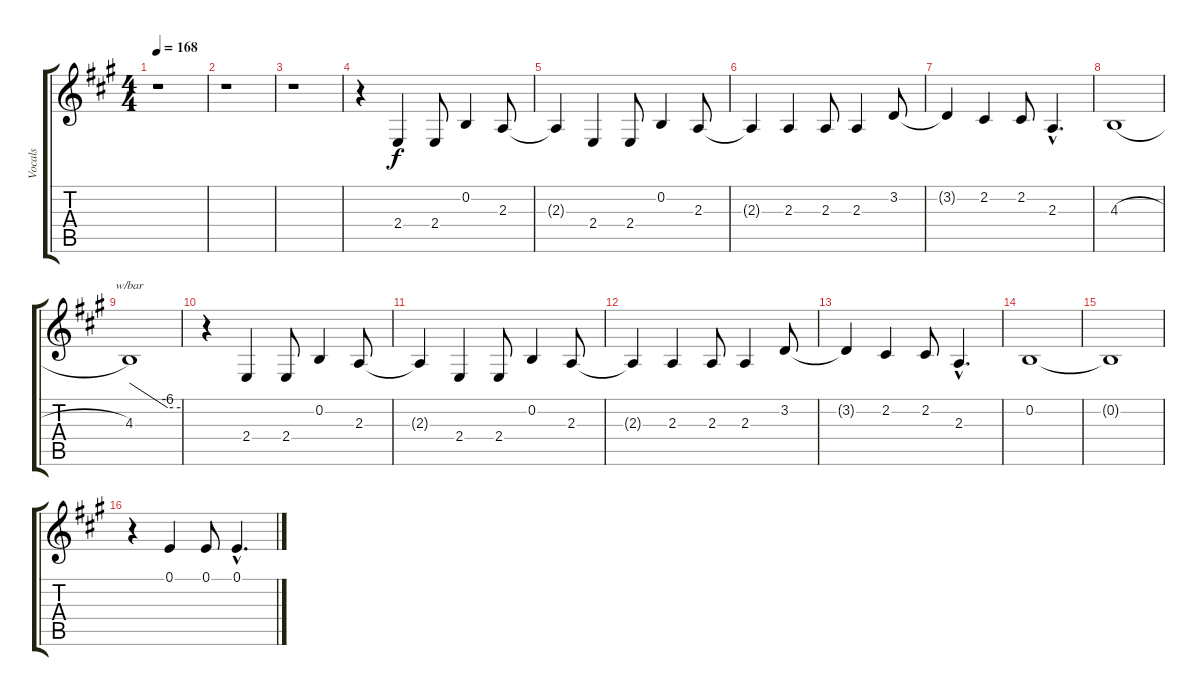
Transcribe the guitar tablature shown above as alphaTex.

\track ("Vocals" "Vocals") {instrument brasssection}
\staff {score tabs}
\tuning (E4 B3 G3 D3 A2 E2) {hide}
\ts (4 4)
\tempo 168
\clef g2
\ks a
r.1{dy f} |
r.1 |
r.1 |
r.4 2.4.4 2.4.8 0.2.4 2.3.8 |
2.3{t}.4 2.4.4 2.4.8 0.2.4 2.3.8 |
2.3{t}.4 2.3.4 2.3.8 2.3.4 3.2.8 |
3.2{t}.4 2.2.4 2.2.8 2.3{hac}.4{d} |
4.3{h}.1 |
4.3.1{tbe (custom default 0 0 45 -24 60 -24)} |
r.4 2.4.4 2.4.8 0.2.4 2.3.8 |
2.3{t}.4 2.4.4 2.4.8 0.2.4 2.3.8 |
2.3{t}.4 2.3.4 2.3.8 2.3.4 3.2.8 |
3.2{t}.4 2.2.4 2.2.8 2.3{hac}.4{d} |
0.2.1 |
0.2{t}.1 |
r.4 0.1.4 0.1.8 0.1{hac}.4{d}
